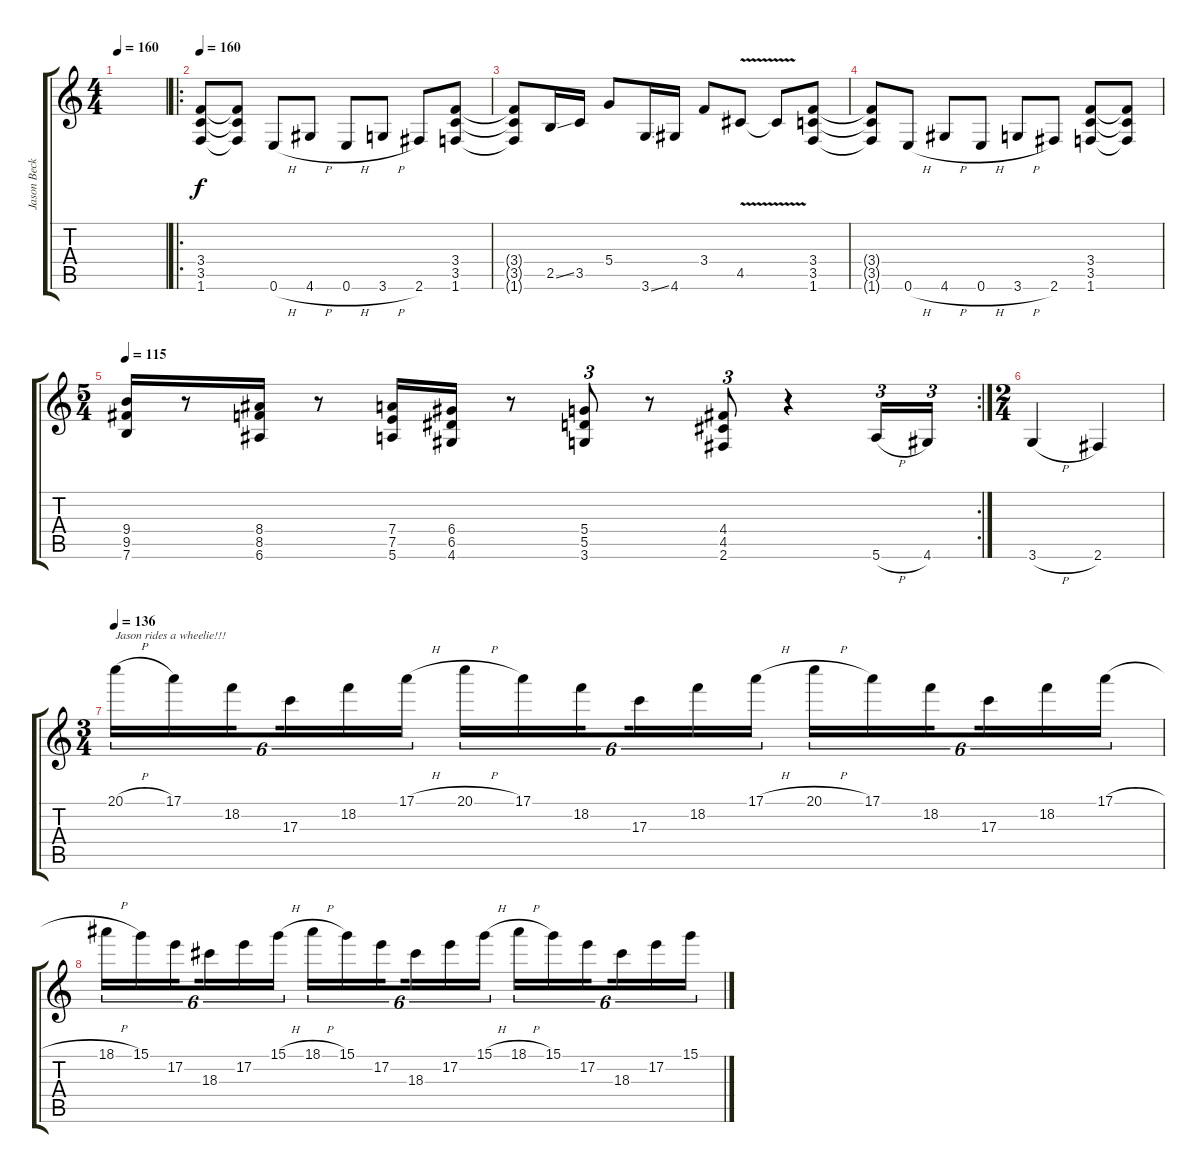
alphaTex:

\track ("Jason Becker" "Jason Beck") {instrument overdrivenguitar}
\staff {score tabs}
\tuning (E4 B3 G3 D3 A2 E2) {hide}
\ts (4 4)
\tempo 160
\clef g2
\ks c
|
\ro
\tempo 160
(3.4 3.5 1.6).8 (3.4{t} 3.5{t} 1.6{t}).8 0.6{h}.8 4.6{h}.8 0.6{h}.8 3.6{h}.8 2.6.8 (3.4 3.5 1.6).8 |
(3.4{t} 3.5{t} 1.6{t}).8 2.5{ss}.16 3.5.16 5.4.8 3.6{ss}.16 4.6.16 3.4.8 4.5{v}.8 4.5{t}.8 (3.4 3.5 1.6).8 |
(3.4{t} 3.5{t} 1.6{t}).8 0.6{h}.8 4.6{h}.8 0.6{h}.8 3.6{h}.8 2.6.8 (3.4 3.5 1.6).8 (3.4{t} 3.5{t} 1.6{t}).8 |
\rc 2
\ts (5 4)
\tempo 115
(9.4 9.5 7.6).16 r.8 (8.4 8.5 6.6).16 r.8 (7.4 7.5 5.6).16 (6.4 6.5 4.6).16 r.8 (5.4 5.5 3.6).8{tu (3 2)} r.8 (4.4 4.5 2.6).8{tu (3 2)} r.4 5.6{h}.16{tu (3 2)} 4.6.16{tu (3 2)} |
\ts (2 4)
3.6{h}.4 2.6.4 |
\ts (3 4)
\tempo 136
20.1{h}.16{tu (6 4) txt "Jason rides a wheelie!!!"} 17.1.16{tu (6 4)} 18.2.16{tu (6 4) beam splitsecondary} 17.3.16{tu (6 4)} 18.2.16{tu (6 4)} 17.1{h}.16{tu (6 4)} 20.1{h}.16{tu (6 4)} 17.1.16{tu (6 4)} 18.2.16{tu (6 4) beam splitsecondary} 17.3.16{tu (6 4)} 18.2.16{tu (6 4)} 17.1{h}.16{tu (6 4)} 20.1{h}.16{tu (6 4)} 17.1.16{tu (6 4)} 18.2.16{tu (6 4) beam splitsecondary} 17.3.16{tu (6 4)} 18.2.16{tu (6 4)} 17.1{h}.16{tu (6 4)} |
18.1{h}.16{tu (6 4)} 15.1.16{tu (6 4)} 17.2.16{tu (6 4) beam splitsecondary} 18.3.16{tu (6 4)} 17.2.16{tu (6 4)} 15.1{h}.16{tu (6 4)} 18.1{h}.16{tu (6 4)} 15.1.16{tu (6 4)} 17.2.16{tu (6 4) beam splitsecondary} 18.3.16{tu (6 4)} 17.2.16{tu (6 4)} 15.1{h}.16{tu (6 4)} 18.1{h}.16{tu (6 4)} 15.1.16{tu (6 4)} 17.2.16{tu (6 4) beam splitsecondary} 18.3.16{tu (6 4)} 17.2.16{tu (6 4)} 15.1{h}.16{tu (6 4)}
